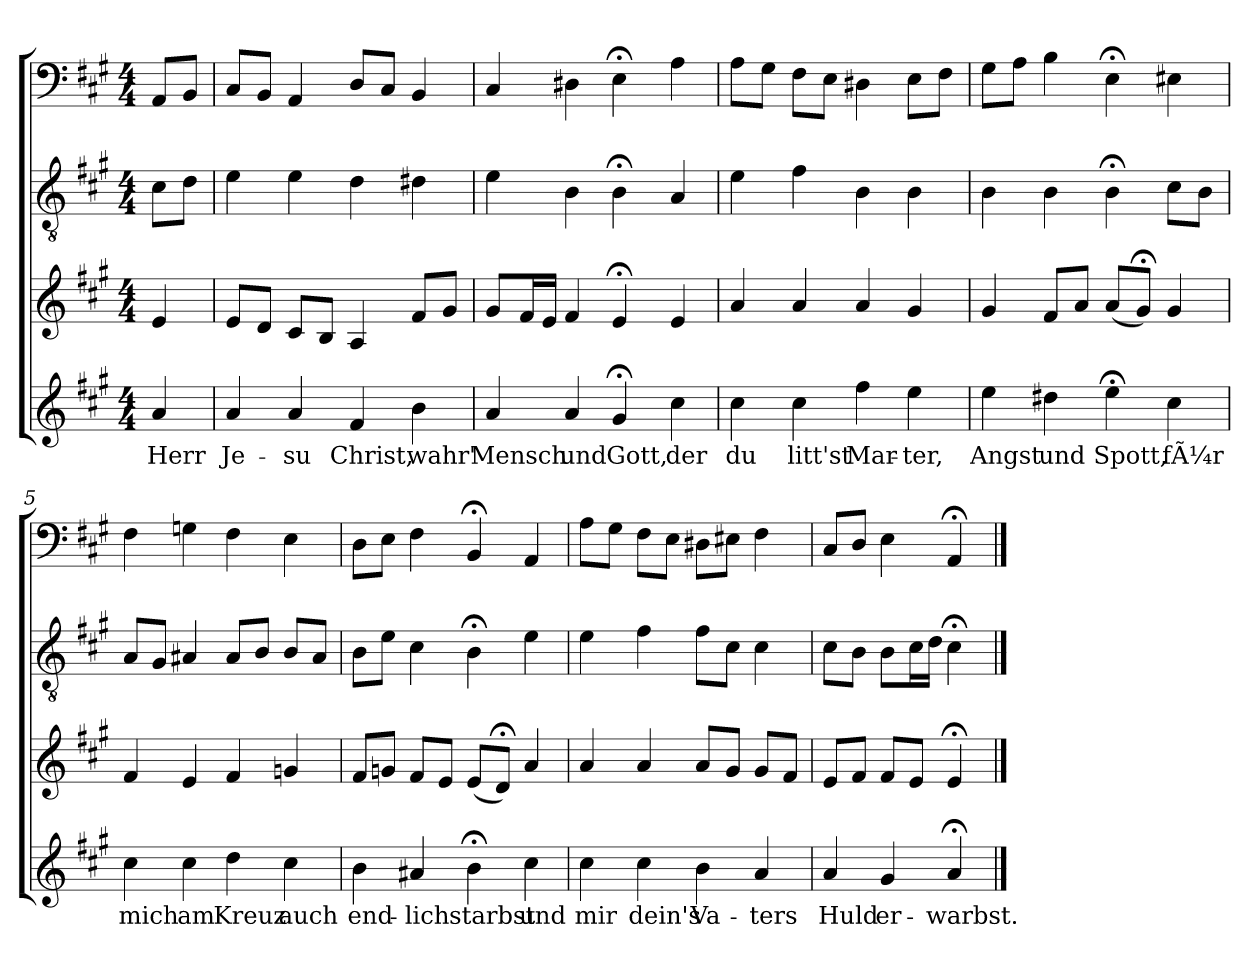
**kern	**text	**kern	**kern	**kern
*part4	*part4	*part3	*part2	*part1
*staff4	*staff4	*staff3	*staff2	*staff1
*clefG2	*	*clefG2	*clefGv2	*clefF4
*k[f#c#g#]	*	*k[f#c#g#]	*k[f#c#g#]	*k[f#c#g#]
*A:	*	*A:	*A:	*A:
*M4/4	*	*M4/4	*M4/4	*M4/4
=	=	=	=	=
4a	Herr	4e	8c#L	8AAL
.	.	.	8dJ	8BBJ
=1	=1	=1	=1	=1
4a	Je-	8eL	4e	8C#L
.	.	8dJ	.	8BBJ
4a	-su	8c#L	4e	4AA
.	.	8BJ	.	.
4f#	Christ,	4A	4d	8DL
.	.	.	.	8C#J
4b	wahr'	8f#L	4d#X	4BB
.	.	8g#J	.	.
=2	=2	=2	=2	=2
4a	Mensch	8g#L	4e	4C#
.	.	16f#L	.	.
.	.	16eJJ	.	.
4a	und	4f#	4B	4D#X
4g#;<	Gott,	4e;<	4B;<	4E;<
4cc#	der	4e	4A	4A
=3	=3	=3	=3	=3
4cc#	du	4a	4e	8AL
.	.	.	.	8G#J
4cc#	litt'st	4a	4f#	8F#L
.	.	.	.	8EJ
4ff#	Mar-	4a	4B	4D#X
4ee	-ter,	4g#	4B	8EL
.	.	.	.	8F#J
=4	=4	=4	=4	=4
4ee	Angst	4g#	4B	8G#L
.	.	.	.	8AJ
4dd#X	und	8f#L	4B	4B
.	.	8aJ	.	.
4ee;<	Spott,	(8aL	4B;<	4E;<
.	.	8g#;<J)	.	.
4cc#	fÃ¼r	4g#	8c#L	4E#X
.	.	.	8BJ	.
=5	=5	=5	=5	=5
4cc#	mich	4f#	8AL	4F#
.	.	.	8G#J	.
4cc#	am	4e	4A#X	4Gn
4dd	Kreuz	4f#	8A#L	4F#
.	.	.	8BJ	.
4cc#	auch	4gn	8BL	4E
.	.	.	8A#J	.
=6	=6	=6	=6	=6
4b	end-	8f#L	8BL	8DL
.	.	8gnJ	8eJ	8EJ
4a#X	-lich	8f#L	4c#	4F#
.	.	8eJ	.	.
4b;<	starbst	(8eL	4B;<	4BB;<
.	.	8d;<J)	.	.
4cc#	und	4a	4e	4AA
=7	=7	=7	=7	=7
4cc#	mir	4a	4e	8AL
.	.	.	.	8G#J
4cc#	dein's	4a	4f#	8F#L
.	.	.	.	8EJ
4b	Va-	8aL	8f#L	8D#XL
.	.	8g#J	8c#J	8E#XJ
4a	-ters	8g#L	4c#	4F#
.	.	8f#J	.	.
=8	=8	=8	=8	=8
4a	Huld	8eL	8c#L	8C#L
.	.	8f#J	8BJ	8DJ
4g#	er-	8f#L	8BL	4E
.	.	8eJ	16c#L	.
.	.	.	16dJJ	.
4a;<	-warbst.	4e;<	4c#;<	4AA;<
==	==	==	==	==
*-	*-	*-	*-	*-
